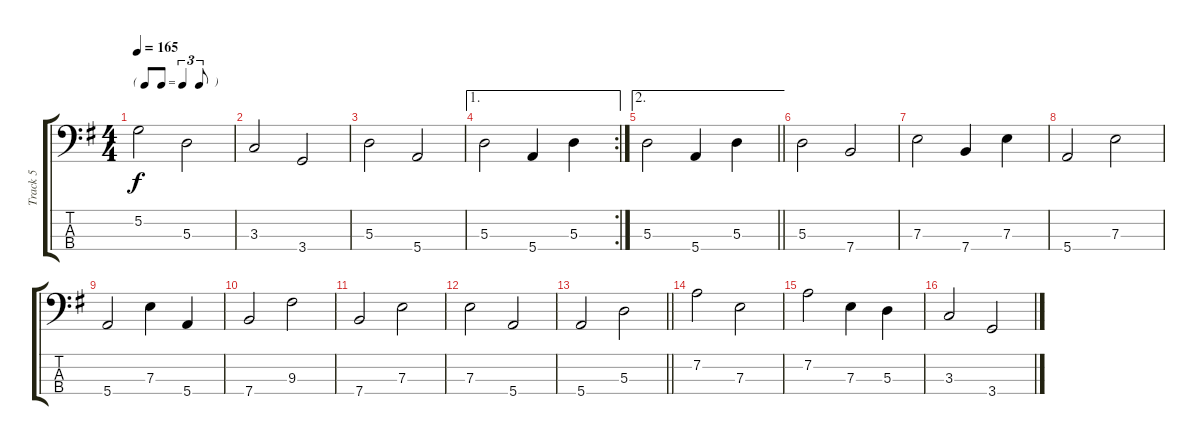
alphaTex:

\track ("Track 5" "Track 5") {instrument electricbassfinger}
\staff {score tabs}
\tuning (G2 D2 A1 E1) {hide}
\ts (4 4)
\tf triplet8th
\tempo 165
\clef f4
\ks g
5.2.2{dy f} 5.3.2 |
3.3.2 3.4.2 |
5.3.2 5.4.2 |
\ae 1
\rc 2
5.3.2 5.4.4 5.3.4 |
\ae 2
\barLineRight lightlight
5.3.2 5.4.4 5.3.4 |
5.3.2 7.4.2 |
7.3.2 7.4.4 7.3.4 |
5.4.2 7.3.2 |
5.4.2 7.3.4 5.4.4 |
7.4.2 9.3.2 |
7.4.2 7.3.2 |
7.3.2 5.4.2 |
\barLineRight lightlight
5.4.2 5.3.2 |
7.2.2 7.3.2 |
7.2.2 7.3.4 5.3.4 |
3.3.2 3.4.2
